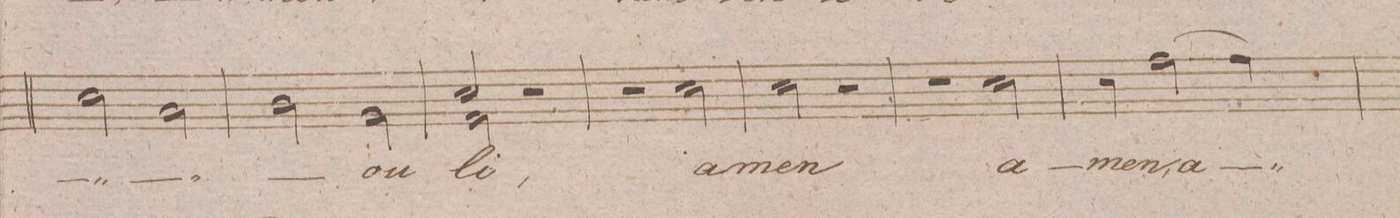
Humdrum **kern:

**kern	**text	**dynam
*I"Tenore.	*	*
*clefC4	*	*
*k[f#]	*	*
*met(c|)	*	*
*M2/2	*	*
2B\	.	.
2G\	.	.
=308	=308	=308
2A\	.	.
2F#\	-cu-	.
=309	=309	=309
*^	*	*
2B/	2E\	-li,	.
2r	2ryy	.	.
*v	*v	*	*
=310	=310	=310
2r	.	.
2B\	a-	.
=311	=311	=311
2B\	-men	.
2r	.	.
=312	=312	=312
2r	.	.
2B\	a-	.
=313	=313	=313
4B\	-men,	.
[2e\	a-	.
4e\_	.	.
=314	=314	=314
*-	*-	*-
